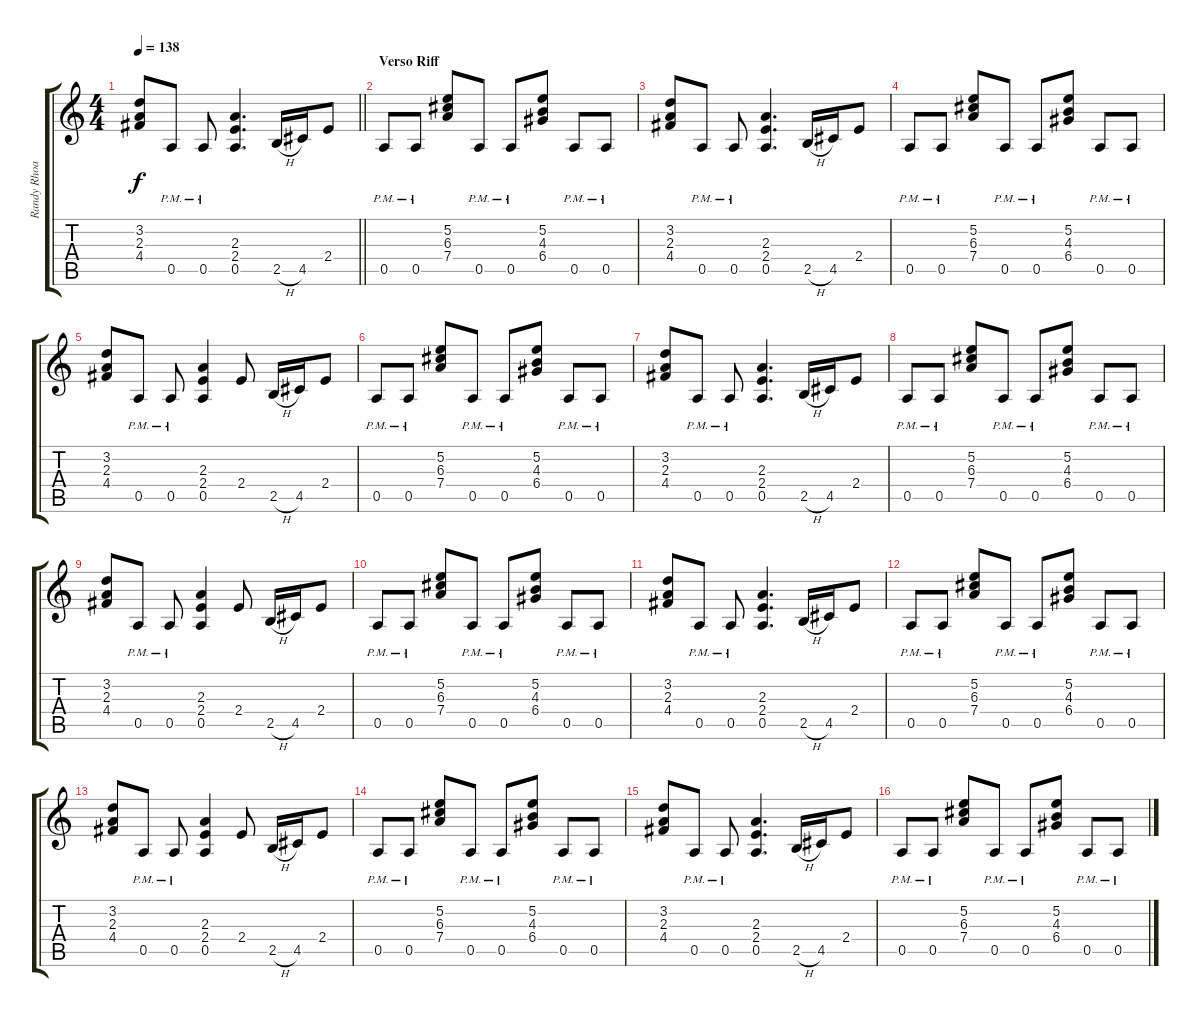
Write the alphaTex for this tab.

\track ("Randy Rhoads" "Randy Rhoa") {instrument distortionguitar}
\staff {score tabs}
\tuning (E4 B3 G3 D3 A2 E2) {hide}
\ts (4 4)
\tempo 138
\clef g2
\barLineRight lightlight
\ks c
(3.2 2.3 4.4).8{dy f} 0.5{pm}.8 0.5{pm}.8 (2.3 2.4 0.5).4{d} 2.5{h}.16 4.5.16 2.4.8 |
\section ("" "Verso Riff")
0.5{pm}.8 0.5{pm}.8 (5.2 6.3 7.4).8 0.5{pm}.8 0.5{pm}.8 (5.2 4.3 6.4).8 0.5{pm}.8 0.5{pm}.8 |
(3.2 2.3 4.4).8 0.5{pm}.8 0.5{pm}.8 (2.3 2.4 0.5).4{d} 2.5{h}.16 4.5.16 2.4.8 |
0.5{pm}.8 0.5{pm}.8 (5.2 6.3 7.4).8 0.5{pm}.8 0.5{pm}.8 (5.2 4.3 6.4).8 0.5{pm}.8 0.5{pm}.8 |
(3.2 2.3 4.4).8 0.5{pm}.8 0.5{pm}.8 (2.3 2.4 0.5).4 2.4.8 2.5{h}.16 4.5.16 2.4.8 |
0.5{pm}.8 0.5{pm}.8 (5.2 6.3 7.4).8 0.5{pm}.8 0.5{pm}.8 (5.2 4.3 6.4).8 0.5{pm}.8 0.5{pm}.8 |
(3.2 2.3 4.4).8 0.5{pm}.8 0.5{pm}.8 (2.3 2.4 0.5).4{d} 2.5{h}.16 4.5.16 2.4.8 |
0.5{pm}.8 0.5{pm}.8 (5.2 6.3 7.4).8 0.5{pm}.8 0.5{pm}.8 (5.2 4.3 6.4).8 0.5{pm}.8 0.5{pm}.8 |
(3.2 2.3 4.4).8 0.5{pm}.8 0.5{pm}.8 (2.3 2.4 0.5).4 2.4.8 2.5{h}.16 4.5.16 2.4.8 |
0.5{pm}.8 0.5{pm}.8 (5.2 6.3 7.4).8 0.5{pm}.8 0.5{pm}.8 (5.2 4.3 6.4).8 0.5{pm}.8 0.5{pm}.8 |
(3.2 2.3 4.4).8 0.5{pm}.8 0.5{pm}.8 (2.3 2.4 0.5).4{d} 2.5{h}.16 4.5.16 2.4.8 |
0.5{pm}.8 0.5{pm}.8 (5.2 6.3 7.4).8 0.5{pm}.8 0.5{pm}.8 (5.2 4.3 6.4).8 0.5{pm}.8 0.5{pm}.8 |
(3.2 2.3 4.4).8 0.5{pm}.8 0.5{pm}.8 (2.3 2.4 0.5).4 2.4.8 2.5{h}.16 4.5.16 2.4.8 |
0.5{pm}.8 0.5{pm}.8 (5.2 6.3 7.4).8 0.5{pm}.8 0.5{pm}.8 (5.2 4.3 6.4).8 0.5{pm}.8 0.5{pm}.8 |
(3.2 2.3 4.4).8 0.5{pm}.8 0.5{pm}.8 (2.3 2.4 0.5).4{d} 2.5{h}.16 4.5.16 2.4.8 |
0.5{pm}.8 0.5{pm}.8 (5.2 6.3 7.4).8 0.5{pm}.8 0.5{pm}.8 (5.2 4.3 6.4).8 0.5{pm}.8 0.5{pm}.8
